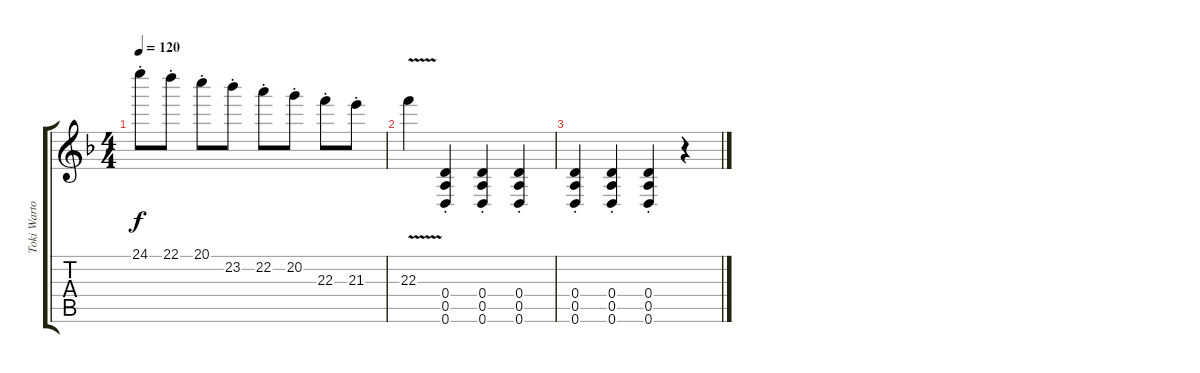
\track ("Toki Wartooth" "Toki Warto") {instrument distortionguitar}
\staff {score tabs}
\tuning (E4 B3 G3 D3 A2 D2) {hide}
\ts (4 4)
\tempo 120
\clef g2
\ks dminor
24.1{st}.8{dy f} 22.1{st}.8 20.1{st}.8 23.2{st}.8 22.2{st}.8 20.2{st}.8 22.3{st}.8 21.3{st}.8 |
22.3{v}.4 (0.4{st} 0.5{st} 0.6{st}).4 (0.4{st} 0.5{st} 0.6{st}).4 (0.4{st} 0.5{st} 0.6{st}).4 |
(0.4{st} 0.5{st} 0.6{st}).4 (0.4{st} 0.5{st} 0.6{st}).4 (0.4{st} 0.5{st} 0.6{st}).4 r.4
